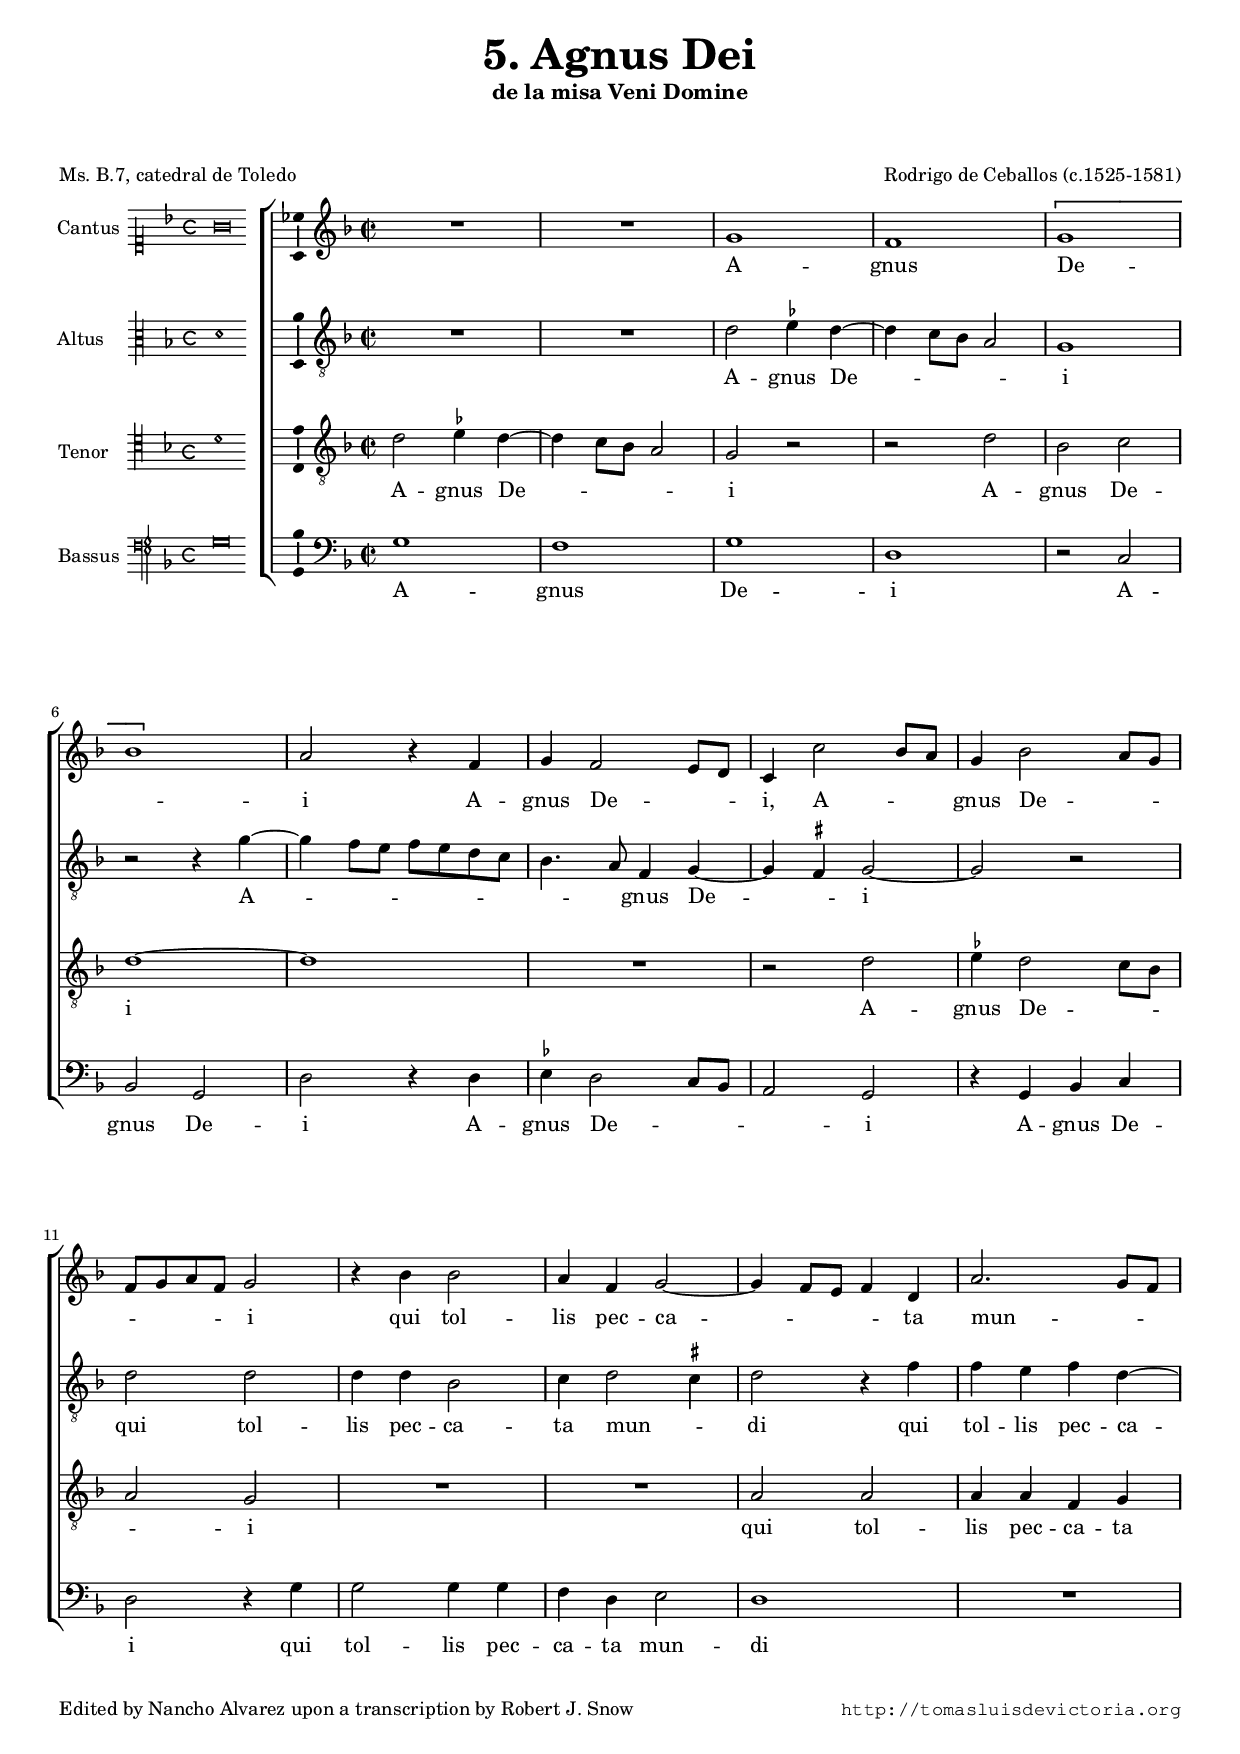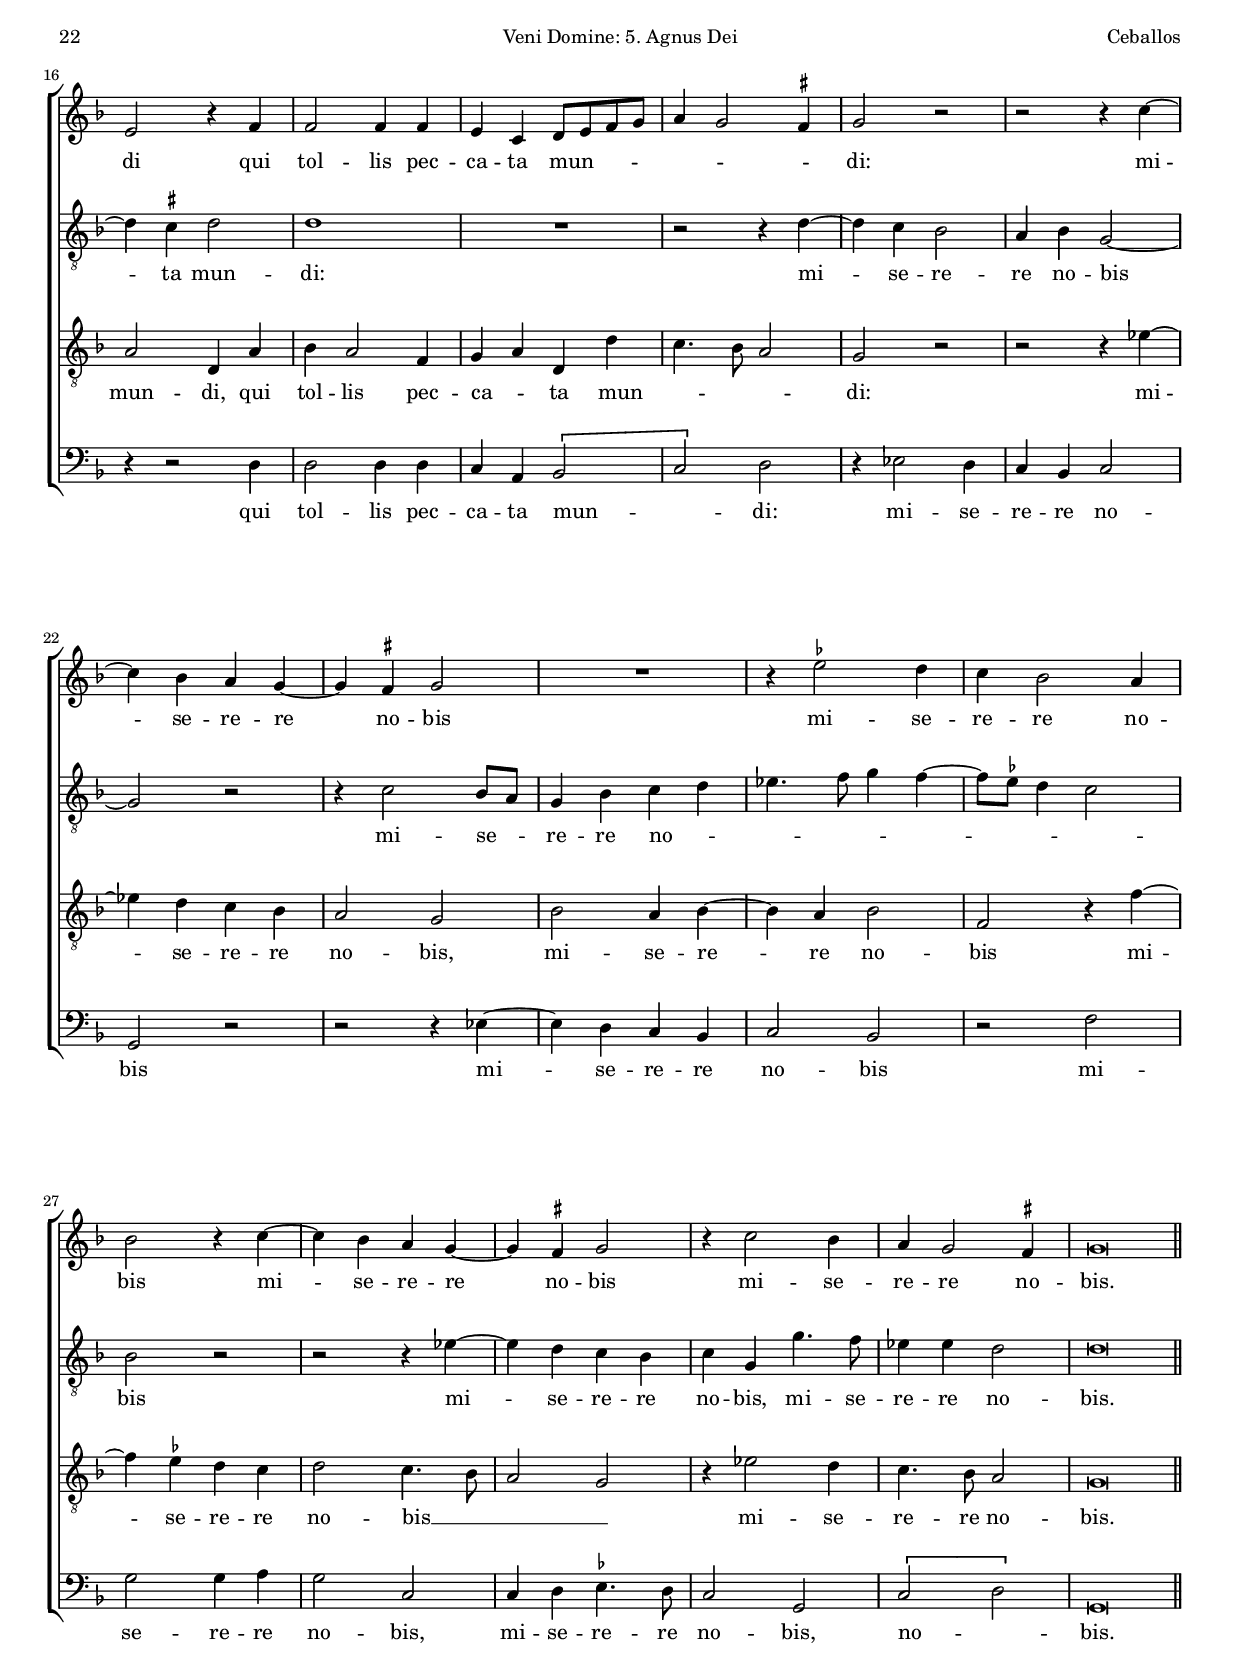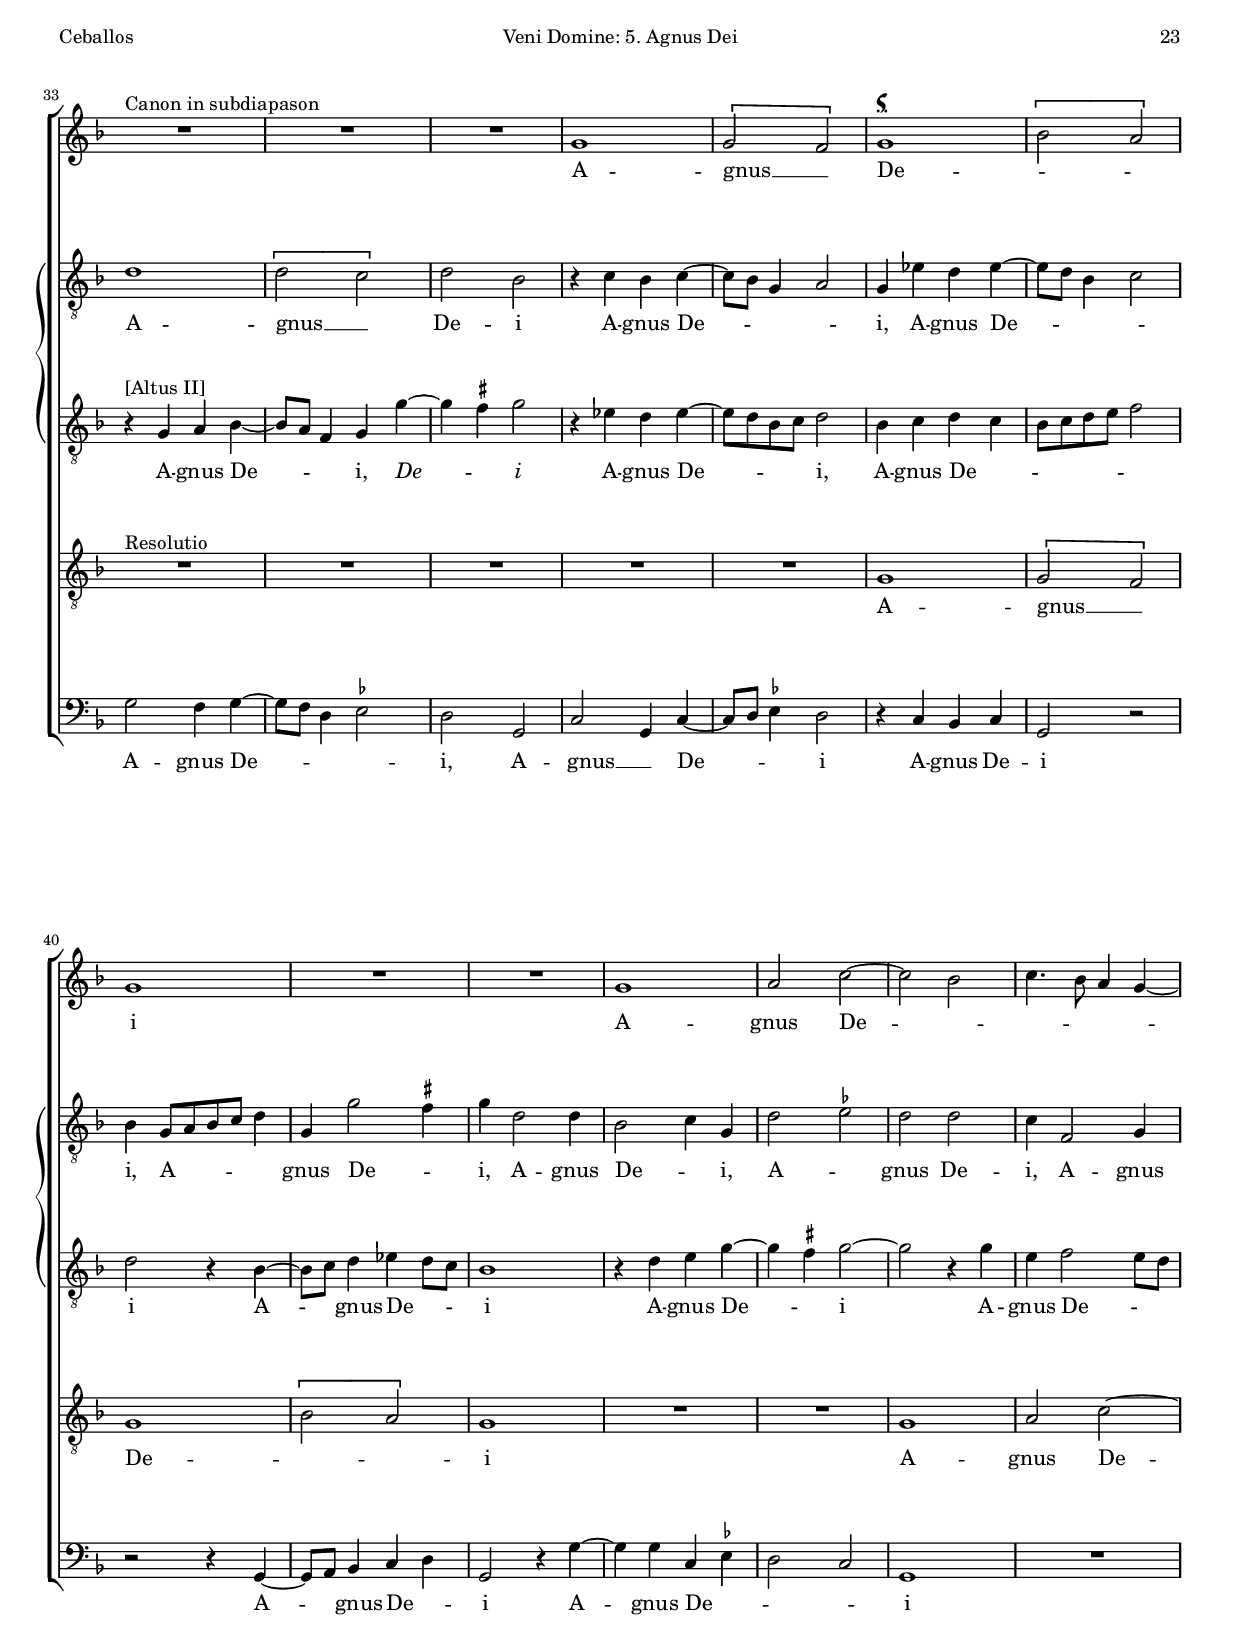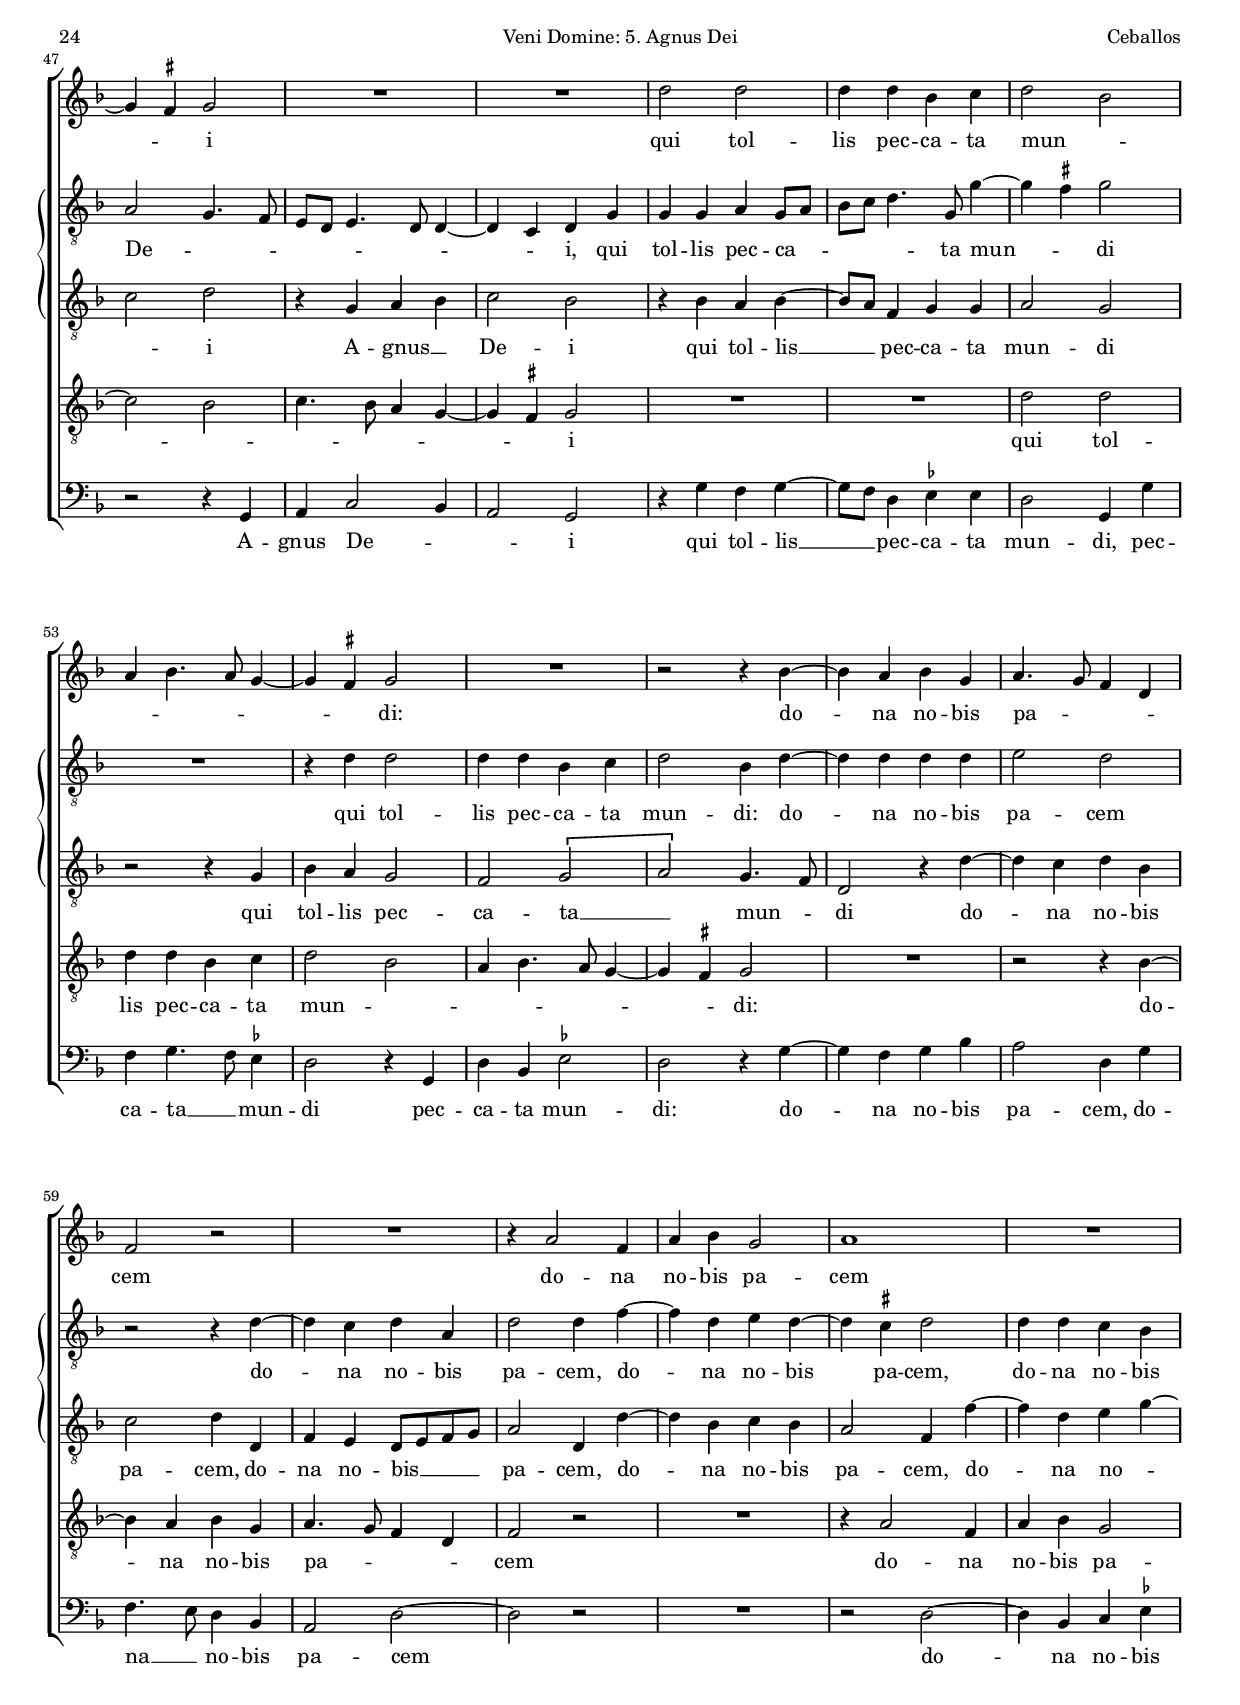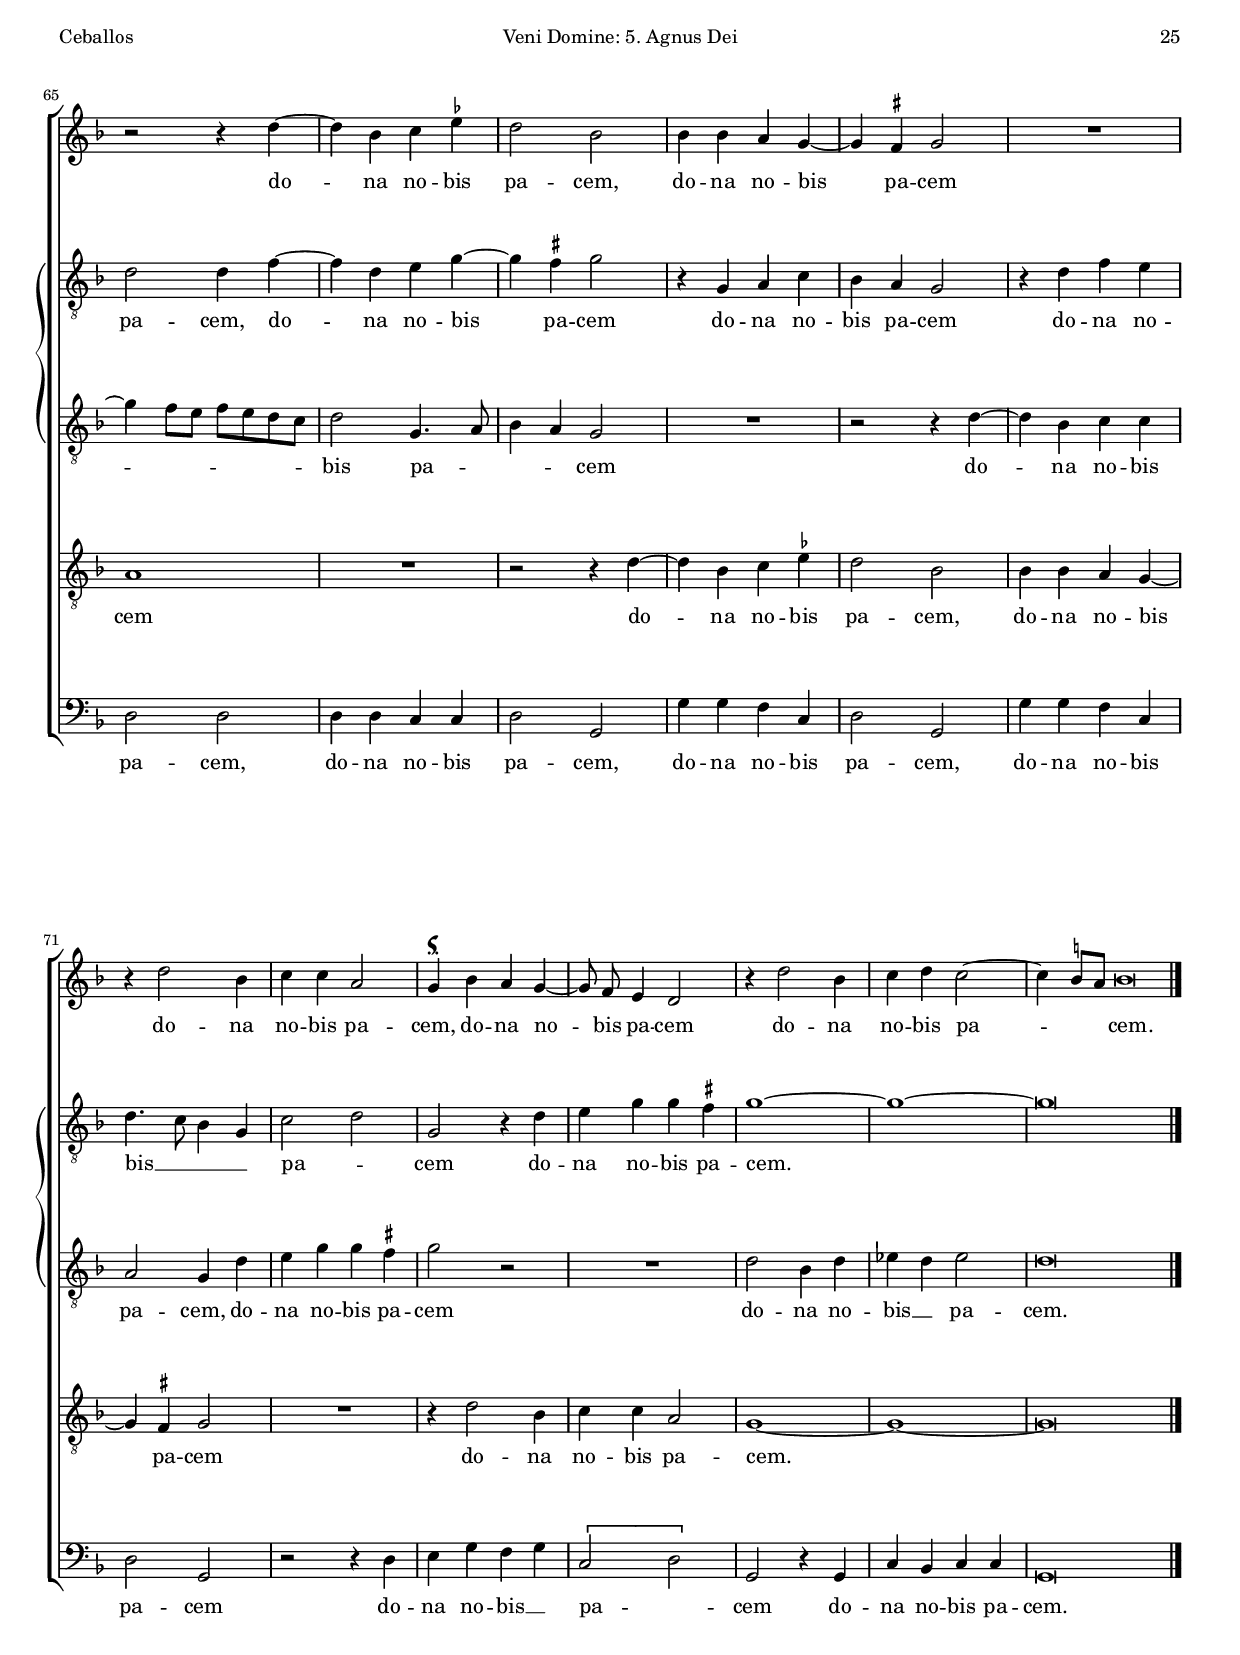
\version "2.18.0"

#(set-default-paper-size "a4")
#(set-global-staff-size 16.5)
#(ly:set-option 'point-and-click #f)
%mobile -s15.0 -i3.2

italicas=\override LyricText.font-shape = #'italic
rectas=\override LyricText.font-shape = #'upright
ss=\once \set suggestAccidentals = ##t
incipitwidth = 20
mtempo={\tempo 4 = 100}
mtempob={\tempo 4 = 50}
mt=#(define-music-function (parser location offset) (number?) ; move lyric text
      #{ \once \override LyricText.X-offset = -$offset #})

htitle="Veni Domine: 5. Agnus Dei"
hcomposer="Ceballos"

\header {
	title=\markup{\fontsize #3 "5. Agnus Dei"}
	subtitle="de la misa Veni Domine"
	subsubtitle=\markup{\null \vspace #2 }
	composer="Rodrigo de Ceballos (c.1525-1581)"
        pdfauthor=\composer
	%opus="(-)"
	poet=\markup{"Ms. B.7, catedral de Toledo"}
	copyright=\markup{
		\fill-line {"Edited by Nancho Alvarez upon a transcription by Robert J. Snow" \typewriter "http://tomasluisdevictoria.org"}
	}
%	tagline=""
}

global={\key f \major \time 2/2 \skip 1*32 \bar "||" \pageBreak
        \skip 1*45
	\bar "|."
}


cantus=\relative c''{
	R1*2
	g1
	f
	\[g
	bes\]
	a2 r4 f
	g f2 e8 d % Snow \ss ees8
	c4 c'2 bes8 a
	g4 bes2 a8 g
	f g a f g2
	r4 bes bes2
	a4 f g2 ~
	g4 f8 e f4 d
	a'2. g8 f
	e2 r4 f
	f2 f4 f
	e c d8 e f g
	a4 g2 \ss fis4
	g2 r
	r2 r4 c ~
	c bes a g ~
	g \ss fis g2
	R1
	r4 \ss ees'2 d4
	c bes2 a4
	bes2 r4 c ~
	c bes a g ~
	g \ss fis g2
	r4 c2 bes4
	a g2 \ss fis4
	g\breve*1/2
	s4*0^\markup{"Canon in subdiapason"}
	R1*3
	g1
	\[g2 f\]
	g1^\markup{\hspace #.6 \smaller \musicglyph #"scripts.usignumcongruentiae"}
	\[bes2 a\]
	g1
	R1*2
	g1
	a2 c ~
	c bes
	c4. bes8 a4 g ~
	g \ss fis g2
	R1*2
	d'2 d
	d4 d bes c
	d2 bes
	a4 bes4. a8 g4 ~
	g \ss fis g2
	R1
	r2 r4 bes ~
	bes4 a bes g
	a4. g8 f4 d
	f2 r
	R1
	r4 a2 f4
	a bes g2
	a1
	R1
	r2 r4 d ~
	d bes c \ss ees 
	d2 bes
	bes4 bes a g ~
	g4 \ss fis g2
	R1
	r4 d'2 bes4
	c4 c a2
	g4^\markup{\hspace #.6 \smaller \musicglyph #"scripts.usignumcongruentiae"}
	 bes a g ~
	g8 \noBeam f e4 d2 % Snow \ss ees4
	r4 d'2 bes4
	c d c2 ~
	c4 \ss b8 a \mtempob b\breve*1/4
}

altus=\relative c'{
	R1*2
	d2 \ss ees4 d ~
	d4 c8 bes a2
	g1
	r2 r4 g' ~
	g4 f8 e f e d c
	bes4. a8 f4 g ~
	g \ss fis g2 ~
	g r
	d' d
	d4 d bes2
	c4 d2 \ss cis4
	d2 r4 f
	f e f d ~
	d \ss cis d2
	d1
	R1
	r2 r4 d ~
	d c bes2
	a4 bes g2 ~
	g r
	r4 c2 bes8 a
	g4 bes c d
	ees4. f8 g4 f ~
	f8 \ss ees8 d4 c2
	bes2 r
	r2 r4 ees ~
	ees d c bes
	c g g'4. f8 
	ees4 ees d2
	d\breve*1/2
	d1
	\[d2 c\]
	d2 bes
	r4 c bes c ~
	c8 bes g4 a2
	g4 ees' d ees ~
	ees8 d bes4 c2
	bes4 g8[ a bes c] d4
	g,4 g'2 \ss fis4
	g4 d2 d4
	bes2 c4 g
	d'2 \ss ees
	d2 d
	c4 f,2 g4
	a2 g4. f8
	e d e4. d8 d4 ~
	d c d4 g
	g g a g8 a
	bes8 c d4. g,8 g'4 ~
	g \ss fis g2
	R1
	r4 d d2
	d4 d bes c
	d2 bes4 d ~
	d4 d d d
	e2 d
	r2 r4 d ~
	d c d a
	d2 d4 f ~
	f d e d ~ % Snow \ss ees
	d4 \ss cis d2
	d4 d c bes
	d2 d4 f ~
	f d e g ~ % Snow \ss ees
	g4 \ss fis g2
	r4 g, a c
	bes4 a g2
	r4 d' f e
	d4. c8 bes4 g
	c2 d
	g,2 r4 d'
	e g g \ss fis % Snow \ss ees
	g1 ~
	g ~
	g\breve*1/2
}

altusdos=\relative c'{
	R1*32
	s4*0^\markup{"[Altus II]"}
	r4 g a bes ~
	bes8 a f4 g g' ~
	g \ss fis g2
	r4 ees d ees ~
	ees8 d bes c d2
	bes4 c d c
	bes8 c d e f2
	d2 r4 bes ~
	bes8 c d4 ees4 d8 c
	bes1
	r4 d e g ~ % Snow \ss ees
	g4 \ss fis g2 ~
	g2 r4 g
	e4 f2 e8 d % Snow \ss ees4 f2 ees8 d
	c2 d
	r4 g, a bes
	c2 bes
	r4 bes a bes ~
	bes8 a f4 g g
	a2 g
	r2 r4 g
	bes a g2
	f2 \[g
	a\] g4. f8
	d2 r4 d' ~
	d c d bes
	c2 d4 d,
	f4 e d8 e f g
	a2 d,4 d' ~
	d bes c bes
	a2 f4 f' ~
	f d e g ~ % Snow \ss ees
	g4 f8 e f e d c
	d2 g,4. a8
	bes4 a g2
	R1
	r2 r4 d' ~
	d bes c c
	a2 g4 d'
	e g g \ss fis % Snow \ss ees
	g2 r
	R1
	d2 bes4 d ees d ees2
	d\breve*1/2
}

tenor=\relative c'{
	d2 \ss ees4 d ~
	d c8 bes a2
	g2 r % falta el silencio
	r2 d'
	bes c
	d1 ~
	d
	R1
	r2 d 
	\ss ees4 d2 c8 bes
	a2 g
	R1*2
	a2 a
	a4 a f g
	a2 d,4 a'
	bes4 a2 f4
	g a d, d'
	c4. bes8 a2
	g2 r
	r2 r4 ees' ~
	ees d c bes
	a2 g
	bes2 a4 bes ~
	bes a bes2
	f2 r4 f' ~
	f \ss ees d c
	d2 c4. bes8
	a2 g
	r4 ees'2 d4
	c4. bes8 a2
	g\breve*1/2
	s4*0^\markup{"Resolutio"}
	R1*5
	g1
	\[g2 f\]
	g1
	\[bes2 a\]
	g1
	R1*2
	g1
	a2 c ~
	c bes
	c4. bes8 a4 g ~
	g \ss fis g2
	R1*2
	d'2 d
	d4 d bes c
	d2 bes
	a4 bes4. a8 g4 ~
	g \ss fis g2
	R1
	r2 r4 bes ~
	bes4 a bes g
	a4. g8 f4 d
	f2 r
	R1
	r4 a2 f4
	a bes g2
	a1
	R1
	r2 r4 d ~
	d bes c \ss ees 
	d2 bes
	bes4 bes a g ~
	g4 \ss fis g2
	R1
	r4 d'2 bes4
	c4 c a2
	g1 ~
	g ~
	g\breve*1/2
}

bassus=\relative c'{
	g1
	f
	g
	d
	r2 c
	bes2 g
	d' r4 d
	\ss ees4 d2 c8 bes
	a2 g
	r4 g bes c
	d2 r4 g
	g2 g4 g
	f d e2
	d1
	R1
	r4 r2 d4
	d2 d4 d
	c a \[bes2
	c\] d
	r4 ees2 d4
	c4 bes c2
	g r
	r2 r4 ees' ~
	ees4 d c bes
	c2 bes
	r2 f'
	g2 g4 a
	g2 c,
	c4 d \ss ees4. d8
	c2 g
	\[c2 d\]
	g,\breve*1/2
	g'2 f4 g ~
	g8 f d4 \ss ees2
	d2 g,
	c2 g4 c ~
	c8 d \ss ees4 d2
	r4 c bes c
	g2 r
	r2 r4 g ~
	g8 a bes4 c d
	g,2 r4 g' ~
	g g c, \ss ees
	d2 c
	g1
	R1
	r2 r4 g
	a c2 bes4
	a2 g
	r4 g' f g ~
	g8 f d4 \ss ees ees
	d2 g,4 g' 
	f g4. f8 \ss ees4
	d2 r4 g,
	d' bes \ss ees2
	d r4 g ~
	g4 f g bes
	a2 d,4 g
	f4. e8 d4 bes
	a2 d ~
	d r
	R1
	r2 d ~
	d4 bes c \ss ees
	d2 d
	d4 d c c
	d2 g,
	g'4 g f c
	d2 g,
	g'4 g f c
	d2 g,
	r2 r4 d'
	e g f g % Snow \ss ees
	\[c,2 d\]
	g,2 r4 g
	c bes c c
	g\breve*1/2
}

textocantus=\lyricmode{
A -- gnus De -- _ i
A -- gnus De -- _ _ i,
A -- _ _ gnus De -- _ _ _ _ _ _ i
qui tol -- lis pec -- ca -- _ _ _ ta mun -- _ _ di
qui tol -- lis pec -- ca -- ta \mt #.5 mun -- _ _ _ _ _ _ di:
\mt #.5 mi -- se -- re -- re no -- bis
mi -- se -- re -- re no -- bis
mi -- se -- re -- re no -- bis
mi -- se -- re -- re no -- bis.
A -- gnus __ _ De -- _ _ i
A -- gnus De -- _ _ _ _ _ _ i
qui tol -- lis pec -- ca -- ta mun -- _ _ _ _ _ _ di:
do -- na no -- bis pa -- _ _ _ cem
do -- na no -- bis pa -- cem
do -- na no -- bis pa -- cem,
do -- na no -- bis pa -- cem
do -- na no -- bis pa -- cem,
do -- na no -- bis pa -- cem
do -- na no -- bis pa -- _ _ \mt #1 cem.
}

textoaltus=\lyricmode{
A -- gnus De -- _ _ _ i
A -- _ _ _ _ _ _ _ _ gnus De -- _ i
qui tol -- lis pec -- ca -- ta mun -- _ di
qui tol -- lis pec -- ca -- ta mun -- di:
mi -- se -- re -- re no -- bis
mi -- se -- _ re -- re no -- _ _ _ _ _ _ _ _ bis
mi -- se -- re -- re no -- bis,
mi -- se -- re -- re no -- bis.
A -- gnus __ _ De -- i
A -- gnus De -- _ _ _ i,
A -- gnus De -- _ _ _ i,
A -- _ _ _ _ gnus De -- _ i,
A -- gnus De -- _ i,
A -- _ gnus De -- i,
A -- gnus De -- _ _ _ _ _ _ _ _ i,
qui tol -- lis pec -- ca -- _ _ _ _ ta mun -- _ di
qui tol -- lis pec -- ca -- ta mun -- di:
do -- na no -- bis pa -- cem
do -- na no -- bis pa -- cem,
do -- na no -- \mt #.5 bis pa -- cem,
do -- na no -- bis pa -- cem,
do -- na no -- bis pa -- cem
do -- na no -- bis pa -- cem
do -- na no -- bis __ _ _ _ pa -- _ cem
do -- na no -- bis pa -- cem.
}

textoaltusdos=\lyricmode{
A -- gnus De -- _ _ i,
\italicas De -- _ i \rectas
A -- gnus De -- _ _ _ i,
A -- gnus De -- _ _ _ _ _ _ i
A -- _ \mt #1.5 gnus De -- _ _ i
A -- gnus De -- _ i
A -- gnus De -- _ _ _ i
A -- \mt #1 gnus __ _ De -- i
qui tol -- lis __ _ \mt #.8 pec -- ca -- ta mun -- di
qui tol -- lis pec -- ca -- ta __ _ \mt #.5 mun -- _ di
do -- na no -- bis pa -- cem,
do -- na no -- bis __ _ _ _ pa -- cem,
do -- na no -- bis pa -- cem,
do -- na no -- _ _ _ _ _ _ _ bis pa -- _ _ _ cem
\mt #.5 do -- na no -- bis pa -- cem,
do -- na no -- bis pa -- cem
do -- na no -- \mt #.5 bis __ _ pa -- cem.
}

textotenor=\lyricmode{
A -- gnus De -- _ _ _ i
A -- gnus De -- i
A -- gnus De -- _ _ _ i
qui tol -- lis pec -- ca -- ta mun -- di,
qui tol -- lis pec -- ca -- _ ta \mt #1 mun -- _ _ _ di:
\mt #.5 mi -- se -- re -- re no -- bis,
mi -- se -- re -- re no -- bis
\mt #.5 mi -- se -- re -- re no -- bis __ _ _ _ 
mi -- se -- re -- re no -- bis.
A -- gnus __ _ De -- _ _ i
A -- gnus De -- _ _ _ _ _ _ i
qui tol -- lis pec -- ca -- ta \mt #.5 mun -- _ _ _ _ _ _ di:
do -- na no -- bis pa -- _ _ _ cem
do -- na no -- bis pa -- cem
do -- na no -- bis pa -- cem,
do -- na no -- bis pa -- cem
do -- na no -- bis pa -- cem.
}

textobassus=\lyricmode{
A -- gnus De -- i
A -- gnus De -- i
A -- gnus De -- _ _ _ i
A -- gnus De -- i
qui tol -- lis pec -- ca -- ta mun -- di
qui tol -- lis pec -- ca -- ta mun -- _ di:
mi -- se -- re -- re no -- bis
mi -- se -- re -- re no -- bis
mi -- se -- re -- re no -- bis,
mi -- se -- re -- re no -- bis,
no -- _ bis.
A -- gnus De -- _ _ _ i,
A -- \mt #.5 gnus __ _ De -- _ _ i
A -- gnus De -- i
A -- _ \mt #1.5 gnus De -- _ i
A -- gnus De -- _ _ _ i
A -- gnus De -- _ _ i
qui tol -- lis __ _ pec -- ca -- ta mun -- di,
pec -- ca -- ta __ _ \mt #1.5 mun -- di
pec -- ca -- ta mun -- di:
do -- na no -- bis pa -- cem,
do -- na __ _ no -- bis pa -- cem
do -- na no -- bis pa -- cem,
do -- na no -- bis pa -- cem,
do -- na no -- bis pa -- cem,
do -- na no -- bis pa -- cem
do -- na no -- \mt #.5 bis __ _ pa -- _ cem
do -- na no -- bis pa -- cem.
}


incipitcantus=\markup{
	\score{
		{ 
		\set Staff.instrumentName="Cantus "
		\override NoteHead.style = #'neomensural
		\override Staff.TimeSignature.style = #'neomensural
		\cadenzaOn 
		\clef "petrucci-c1"
		\key f \major
		\time 4/4
                g'\breve
		} 

	\layout { line-width=\incipitwidth indent = 0 }
	}
}

incipitaltus=\markup{
	\score{
		{ 
		\set Staff.instrumentName="Altus    "
		\override NoteHead.style = #'neomensural 
		\override Staff.TimeSignature.style = #'neomensural
		\cadenzaOn 
		\clef "petrucci-c3"
		\key f \major
		\time 4/4
               d'1*2
		} 
	\layout { line-width=\incipitwidth indent = 0 }
	}
}

incipitaltusdos=\markup{
	\score{
		{ 
		\set Staff.instrumentName="Altus II "
		\override NoteHead.style = #'neomensural 
		\override Staff.TimeSignature.style = #'neomensural
		\cadenzaOn 
		\clef "petrucci-c3"
		\key f \major
		\time 4/4
               g2
		} 
	\layout { line-width=\incipitwidth indent = 0 }
	}
}

incipittenor=\markup{
	\score{
		{ 
		\set Staff.instrumentName="Tenor   "
		\override NoteHead.style = #'neomensural 
		\override Staff.TimeSignature.style = #'neomensural
		\cadenzaOn 
		\clef "petrucci-c4"
		\key f \major
		\time 4/4
                d'1*2
		} 
	\layout { line-width=\incipitwidth indent=0 }
	}
}

incipitbassus=\markup{
	\score{
		{ 
		\set Staff.instrumentName="Bassus "
		\override NoteHead.style = #'neomensural
		\override Staff.TimeSignature.style = #'neomensural
		\cadenzaOn 
		\clef "petrucci-f4"
		\key f \major
		\time 4/4
                g\breve
		} 
	\layout { line-width=\incipitwidth indent = 0 }
	}
}

%\layout {
%       \context {\Voice
%               \remove Ligature_bracket_engraver
%               \consists Mensural_ligature_engraver
%       }
%       line-width=\incipitwidth
%       indent = 0
%}

\score {\transpose c' c'{
\new ChoirStaff<<

	\new Staff <<\global
	\new Voice="v1" {
		\set Staff.instrumentName=\incipitcantus
		\clef "treble"
		\cantus }
	\new Lyrics \lyricsto "v1" {\textocantus }
	>>

        \new StaffGroup 
        \with {systemStartDelimiter = #'SystemStartBrace }
        <<
        \override Score.BarLine.allow-span-bar=##f
	
	\new Staff <<\global
	\new Voice="v2" {
		\set Staff.instrumentName=\incipitaltus
		\clef "G_8"
		\altus }
	\new Lyrics \lyricsto "v2" {\textoaltus }
	>>

	\new Staff  \with{\remove "Ambitus_engraver"}
	<<\global
	\new Voice="v5" {
		\set Staff.instrumentName=\incipitaltusdos
		\clef "G_8"
		\altusdos }
	\new Lyrics \lyricsto "v5" {\textoaltusdos }
	>>
        >>
	\new Staff <<\global
	\new Voice="v3" {
		\set Staff.instrumentName=\incipittenor
		\clef "G_8"
		\tenor }
	\new Lyrics \lyricsto "v3" {\textotenor }
	>>

	\new Staff <<\global
	\new Voice="v4" {
		\set Staff.instrumentName=\incipitbassus
		\clef "bass"
		\bassus }
	\new Lyrics \lyricsto "v4" {\textobassus }
	>>
	
>>

	} % transpose

\layout{ 
	\context {\Lyrics 
		\override VerticalAxisGroup.staff-affinity = #UP
		\override VerticalAxisGroup.nonstaff-relatedstaff-spacing =
			#'((basic-distance . 0) (minimum-distance . 0) (padding . 1))
		\override LyricText.font-size = #1.2
		\override LyricHyphen.minimum-distance = #0.5
	}
	\context {\Score 
		tempoHideNote = ##t
		\override BarNumber.padding = #2 
	}
	\context {\Voice 
		%melismaBusyProperties = #'()
		%autoBeaming = ##f
	}
	\context {\Staff 
                \RemoveEmptyStaves
                \override VerticalAxisGroup.remove-first = ##t
		\override VerticalAxisGroup.staff-staff-spacing =
			#'((basic-distance . 11) (minimum-distance . 0) (padding . 1))
		\consists Ambitus_engraver 
		\override LigatureBracket.padding = #1
	}
}

%\midi { \mtempo }

}


\paper{
	evenHeaderMarkup=\markup  \fill-line { \fromproperty #'page:page-number-string \htitle \hcomposer }
	oddHeaderMarkup= \markup  \fill-line { \on-the-fly #not-first-page \hcomposer \on-the-fly #not-first-page \htitle \on-the-fly #not-first-page \fromproperty #'page:page-number-string }
	%system-count=12
	%page-count = 4
	ragged-last-bottom = ##f
	indent=3.6\cm
	system-system-spacing =
	#'((basic-distance . 20) (minimum-distance . 0) (padding . 5))
	top-system-spacing = % header
	#'((basic-distance . 8) (minimum-distance . 0) (padding . 0))
	last-bottom-spacing = % footer
	#'((basic-distance . 12) (minimum-distance . 0) (padding . 0))
	markup-system-spacing.padding = #1.5

first-page-number=21
}